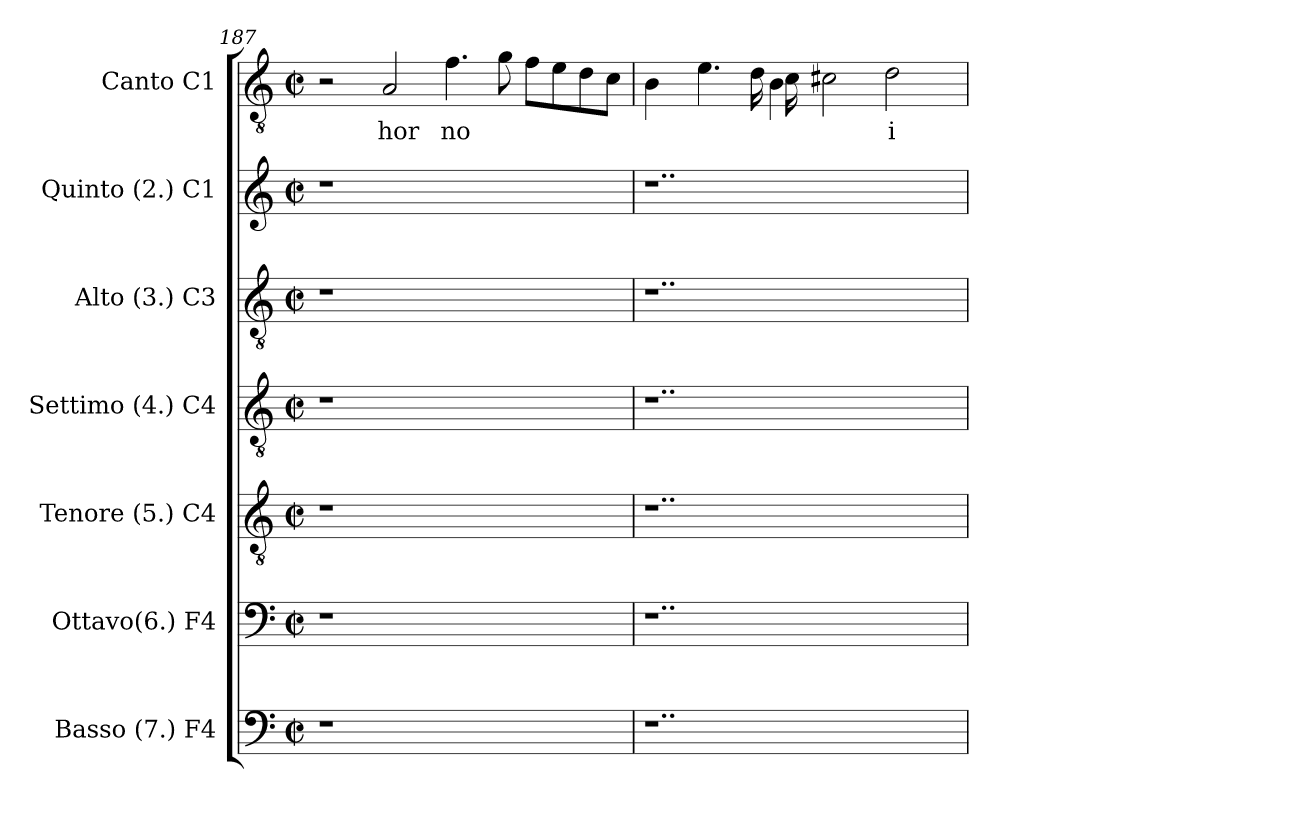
**kern	**kern	**kern	**kern	**kern	**kern	**kern	**text
*part7	*part6	*part5	*part4	*part3	*part2	*part1	*part1
*staff7	*staff6	*staff5	*staff4	*staff3	*staff2	*staff1	*staff1
*I"Basso (7.)  F4	*I"Ottavo(6.)  F4	*I"Tenore (5.)  C4	*I"Settimo (4.)  C4	*I"Alto (3.)  C3	*I"Quinto (2.)  C1	*I"Canto  C1	*
*	*	*I'T	*	*I'A	*	*I'C	*
*clefF4	*clefF4	*clefGv2	*clefGv2	*clefGv2	*clefG2	*clefGv2	*
*k[]	*k[]	*k[]	*k[]	*k[]	*k[]	*k[]	*
*C:	*C:	*C:	*C:	*C:	*C:	*C:	*
*M2/2	*M2/2	*M2/2	*M2/2	*M2/2	*M2/2	*M2/2	*
*met(c|)	*met(c|)	*met(c|)	*met(c|)	*met(c|)	*met(c|)	*met(c|)	*
=187	=187	=187	=187	=187	=187	=187	=187
1r	1r	1r	1r	1r	1r	2r	.
!	!	!	!	!	!	!	!LO:LY:b:cj
.	.	.	.	.	.	2A/	hor
!	!	!	!	!	!	!	!LO:LY:b:cj
1ryy	1ryy	1ryy	1ryy	1ryy	1ryy	4.f\	no-
!	!	!	!	!	!	!	!LO:LY:b:cj
.	.	.	.	.	.	8g\	--
!	!	!	!	!	!	!	!LO:LY:b:cj
.	.	.	.	.	.	8f\L	--
!	!	!	!	!	!	!	!LO:LY:b:cj
.	.	.	.	.	.	8e\	--
!	!	!	!	!	!	!	!LO:LY:b:cj
.	.	.	.	.	.	8d\	--
!	!	!	!	!	!	!	!LO:LY:b:cj
.	.	.	.	.	.	8c\J	--
=188	=188	=188	=188	=188	=188	=188	=188
!	!	!	!	!	!	!	!LO:LY:b:cj
*	*	*	*	*	*	*^	*
1..r	1..r	1..r	1..r	1..r	1..r	4B\	8.ryy	--
!	!	!	!	!	!	!	!	!LO:LY:b:cj
*	*	*	*	*	*	*v	*v	*
.	.	.	.	.	.	4.e\	--
!	!	!	!	!	!	!	!LO:LY:b:cj
.	.	.	.	.	.	16d\L	--
*	*	*	*	*	*	*^	*
!	!	!	!	!	!	!	!	!LO:LY:b:cj
.	.	.	.	.	.	4B\	16c\	--
.	.	.	.	.	.	.	1ryy	.
!	!	!	!	!	!	!	!	!LO:LY:b:cj
.	.	.	.	.	.	2c#X\	.	--
!	!	!	!	!	!	!	!	!LO:LY:b:cj
.	.	.	.	.	.	2d\	.	-i
8.ryy	8.ryy	8.ryy	8.ryy	8.ryy	8.ryy	.	8.ryy	.
*	*	*	*	*	*	*v	*v	*
=	=	=	=	=	=	=	=
*-	*-	*-	*-	*-	*-	*-	*-
